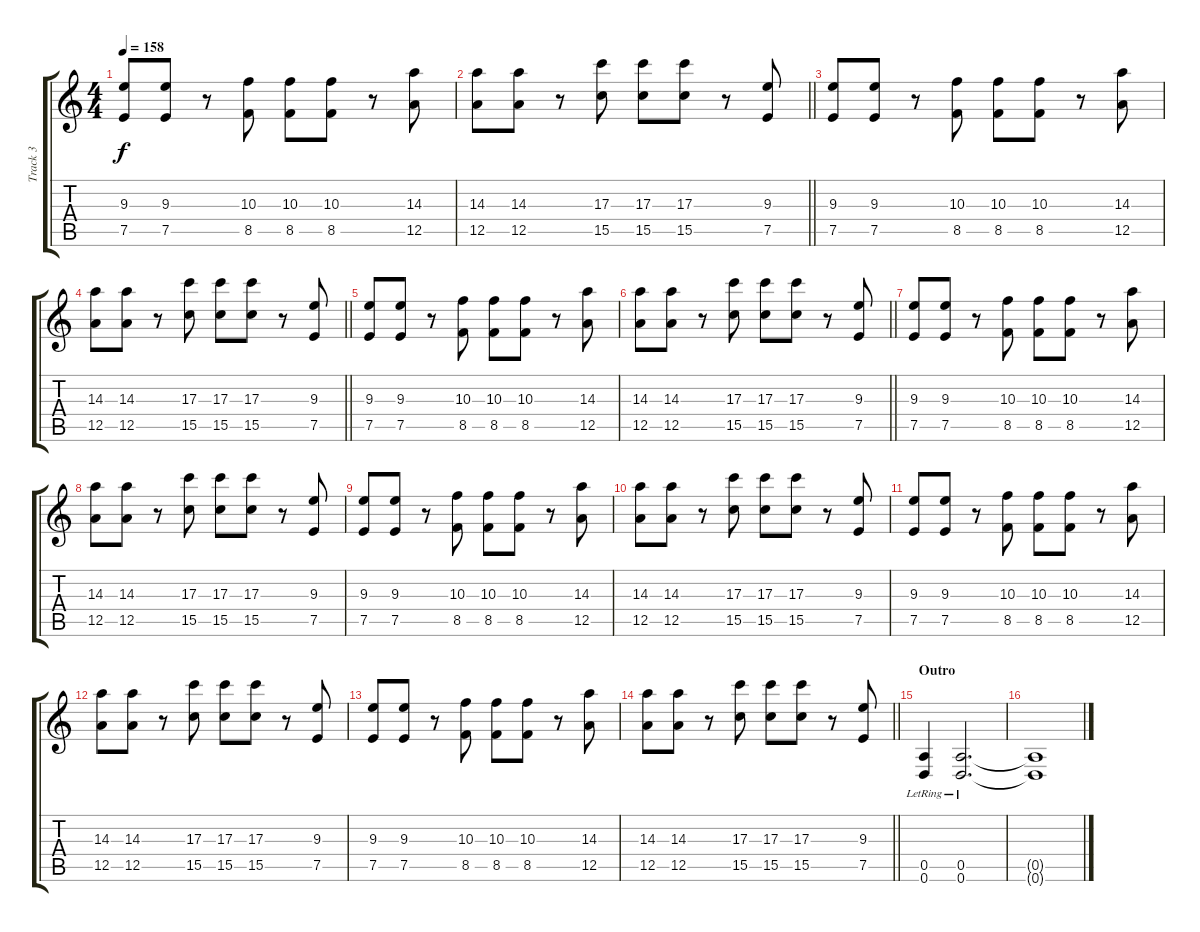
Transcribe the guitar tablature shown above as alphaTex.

\track ("Track 3" "Track 3") {instrument overdrivenguitar}
\staff {score tabs}
\tuning (E4 B3 G3 D3 A2 D2) {hide}
\ts (4 4)
\tempo 158
\clef g2
\ks c
(9.3 7.5).8{dy f} (9.3 7.5).8 r.8 (10.3 8.5).8 (10.3 8.5).8 (10.3 8.5).8 r.8 (14.3 12.5).8 |
\barLineRight lightlight
(14.3 12.5).8 (14.3 12.5).8 r.8 (17.3 15.5).8 (17.3 15.5).8 (17.3 15.5).8 r.8 (9.3 7.5).8 |
(9.3 7.5).8 (9.3 7.5).8 r.8 (10.3 8.5).8 (10.3 8.5).8 (10.3 8.5).8 r.8 (14.3 12.5).8 |
\barLineRight lightlight
(14.3 12.5).8 (14.3 12.5).8 r.8 (17.3 15.5).8 (17.3 15.5).8 (17.3 15.5).8 r.8 (9.3 7.5).8 |
(9.3 7.5).8 (9.3 7.5).8 r.8 (10.3 8.5).8 (10.3 8.5).8 (10.3 8.5).8 r.8 (14.3 12.5).8 |
\barLineRight lightlight
(14.3 12.5).8 (14.3 12.5).8 r.8 (17.3 15.5).8 (17.3 15.5).8 (17.3 15.5).8 r.8 (9.3 7.5).8 |
(9.3 7.5).8 (9.3 7.5).8 r.8 (10.3 8.5).8 (10.3 8.5).8 (10.3 8.5).8 r.8 (14.3 12.5).8 |
(14.3 12.5).8 (14.3 12.5).8 r.8 (17.3 15.5).8 (17.3 15.5).8 (17.3 15.5).8 r.8 (9.3 7.5).8 |
(9.3 7.5).8 (9.3 7.5).8 r.8 (10.3 8.5).8 (10.3 8.5).8 (10.3 8.5).8 r.8 (14.3 12.5).8 |
(14.3 12.5).8 (14.3 12.5).8 r.8 (17.3 15.5).8 (17.3 15.5).8 (17.3 15.5).8 r.8 (9.3 7.5).8 |
(9.3 7.5).8 (9.3 7.5).8 r.8 (10.3 8.5).8 (10.3 8.5).8 (10.3 8.5).8 r.8 (14.3 12.5).8 |
(14.3 12.5).8 (14.3 12.5).8 r.8 (17.3 15.5).8 (17.3 15.5).8 (17.3 15.5).8 r.8 (9.3 7.5).8 |
(9.3 7.5).8 (9.3 7.5).8 r.8 (10.3 8.5).8 (10.3 8.5).8 (10.3 8.5).8 r.8 (14.3 12.5).8 |
\barLineRight lightlight
(14.3 12.5).8 (14.3 12.5).8 r.8 (17.3 15.5).8 (17.3 15.5).8 (17.3 15.5).8 r.8 (9.3 7.5).8 |
\section ("" "Outro")
(0.5 0.6{lr}).4 (0.5{lr} 0.6{lr}).2{d} |
(0.5{t} 0.6{t}).1
